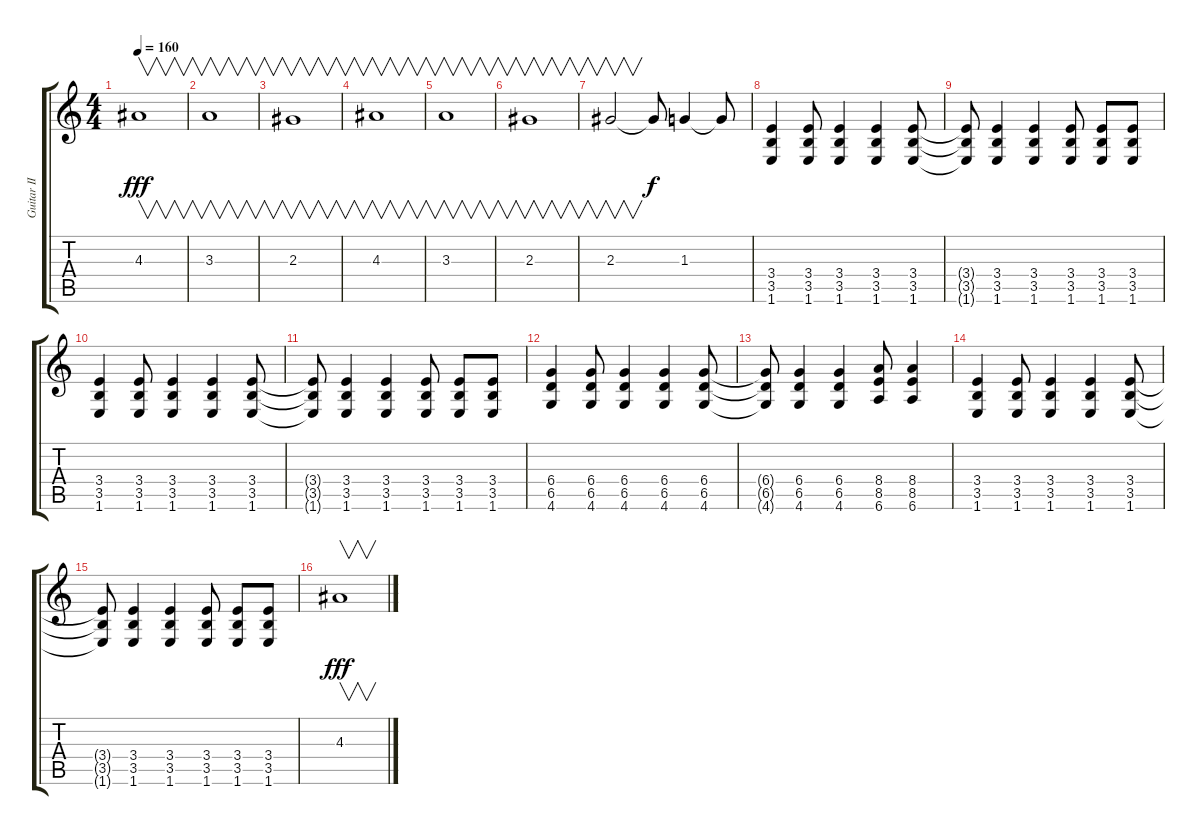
\track ("Guitar II" "Guitar II") {instrument overdrivenguitar}
\staff {score tabs}
\tuning (Eb4 Bb3 Gb3 Db3 Ab2 Eb2) {hide}
\ts (4 4)
\tempo 160
\clef g2
\ks c
4.3.1{v dy fff} |
3.3.1{v} |
2.3.1{v} |
4.3.1{v} |
3.3.1{v} |
2.3.1{v} |
2.3.2{v} 2.3{t}.8{dy f} 1.3.4 1.3{t}.8 |
(3.4 3.5 1.6).4 (3.4 3.5 1.6).8 (3.4 3.5 1.6).4 (3.4 3.5 1.6).4 (3.4 3.5 1.6).8 |
(3.4{t} 3.5{t} 1.6{t}).8 (3.4 3.5 1.6).4 (3.4 3.5 1.6).4 (3.4 3.5 1.6).8 (3.4 3.5 1.6).8 (3.4 3.5 1.6).8 |
(3.4 3.5 1.6).4 (3.4 3.5 1.6).8 (3.4 3.5 1.6).4 (3.4 3.5 1.6).4 (3.4 3.5 1.6).8 |
(3.4{t} 3.5{t} 1.6{t}).8 (3.4 3.5 1.6).4 (3.4 3.5 1.6).4 (3.4 3.5 1.6).8 (3.4 3.5 1.6).8 (3.4 3.5 1.6).8 |
(6.4 6.5 4.6).4 (6.4 6.5 4.6).8 (6.4 6.5 4.6).4 (6.4 6.5 4.6).4 (6.4 6.5 4.6).8 |
(6.4{t} 6.5{t} 4.6{t}).8 (6.4 6.5 4.6).4 (6.4 6.5 4.6).4 (8.4 8.5 6.6).8 (8.4 8.5 6.6).4 |
(3.4 3.5 1.6).4 (3.4 3.5 1.6).8 (3.4 3.5 1.6).4 (3.4 3.5 1.6).4 (3.4 3.5 1.6).8 |
(3.4{t} 3.5{t} 1.6{t}).8 (3.4 3.5 1.6).4 (3.4 3.5 1.6).4 (3.4 3.5 1.6).8 (3.4 3.5 1.6).8 (3.4 3.5 1.6).8 |
4.3.1{v dy fff}
